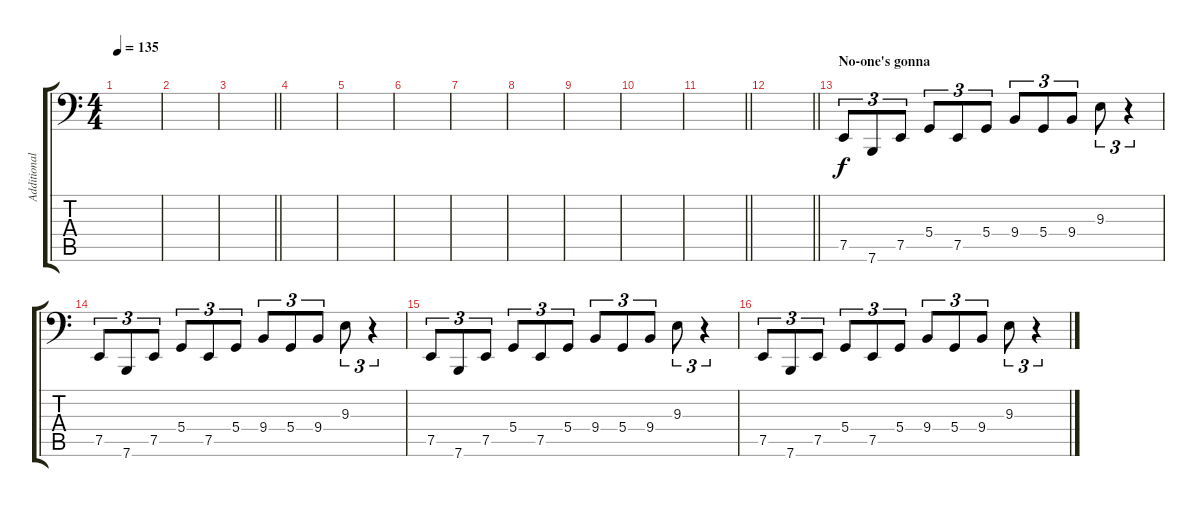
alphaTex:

\track ("Additional Synth" "Additional") {instrument lead2sawtooth}
\staff {score tabs}
\tuning (E3 B2 G2 D2 A1 E1) {hide}
\ts (4 4)
\tempo 135
\clef f4
\ks c
|
|
\barLineRight lightlight
|
|
|
|
|
|
|
|
\barLineRight lightlight
|
\barLineRight lightlight
|
\section ("" "No-one's gonna")
7.5.8{tu (3 2)} 7.6.8{tu (3 2)} 7.5.8{tu (3 2)} 5.4.8{tu (3 2)} 7.5.8{tu (3 2)} 5.4.8{tu (3 2)} 9.4.8{tu (3 2)} 5.4.8{tu (3 2)} 9.4.8{tu (3 2)} 9.3.8{tu (3 2)} r.4{tu (3 2)} |
7.5.8{tu (3 2)} 7.6.8{tu (3 2)} 7.5.8{tu (3 2)} 5.4.8{tu (3 2)} 7.5.8{tu (3 2)} 5.4.8{tu (3 2)} 9.4.8{tu (3 2)} 5.4.8{tu (3 2)} 9.4.8{tu (3 2)} 9.3.8{tu (3 2)} r.4{tu (3 2)} |
7.5.8{tu (3 2)} 7.6.8{tu (3 2)} 7.5.8{tu (3 2)} 5.4.8{tu (3 2)} 7.5.8{tu (3 2)} 5.4.8{tu (3 2)} 9.4.8{tu (3 2)} 5.4.8{tu (3 2)} 9.4.8{tu (3 2)} 9.3.8{tu (3 2)} r.4{tu (3 2)} |
7.5.8{tu (3 2)} 7.6.8{tu (3 2)} 7.5.8{tu (3 2)} 5.4.8{tu (3 2)} 7.5.8{tu (3 2)} 5.4.8{tu (3 2)} 9.4.8{tu (3 2)} 5.4.8{tu (3 2)} 9.4.8{tu (3 2)} 9.3.8{tu (3 2)} r.4{tu (3 2)}
